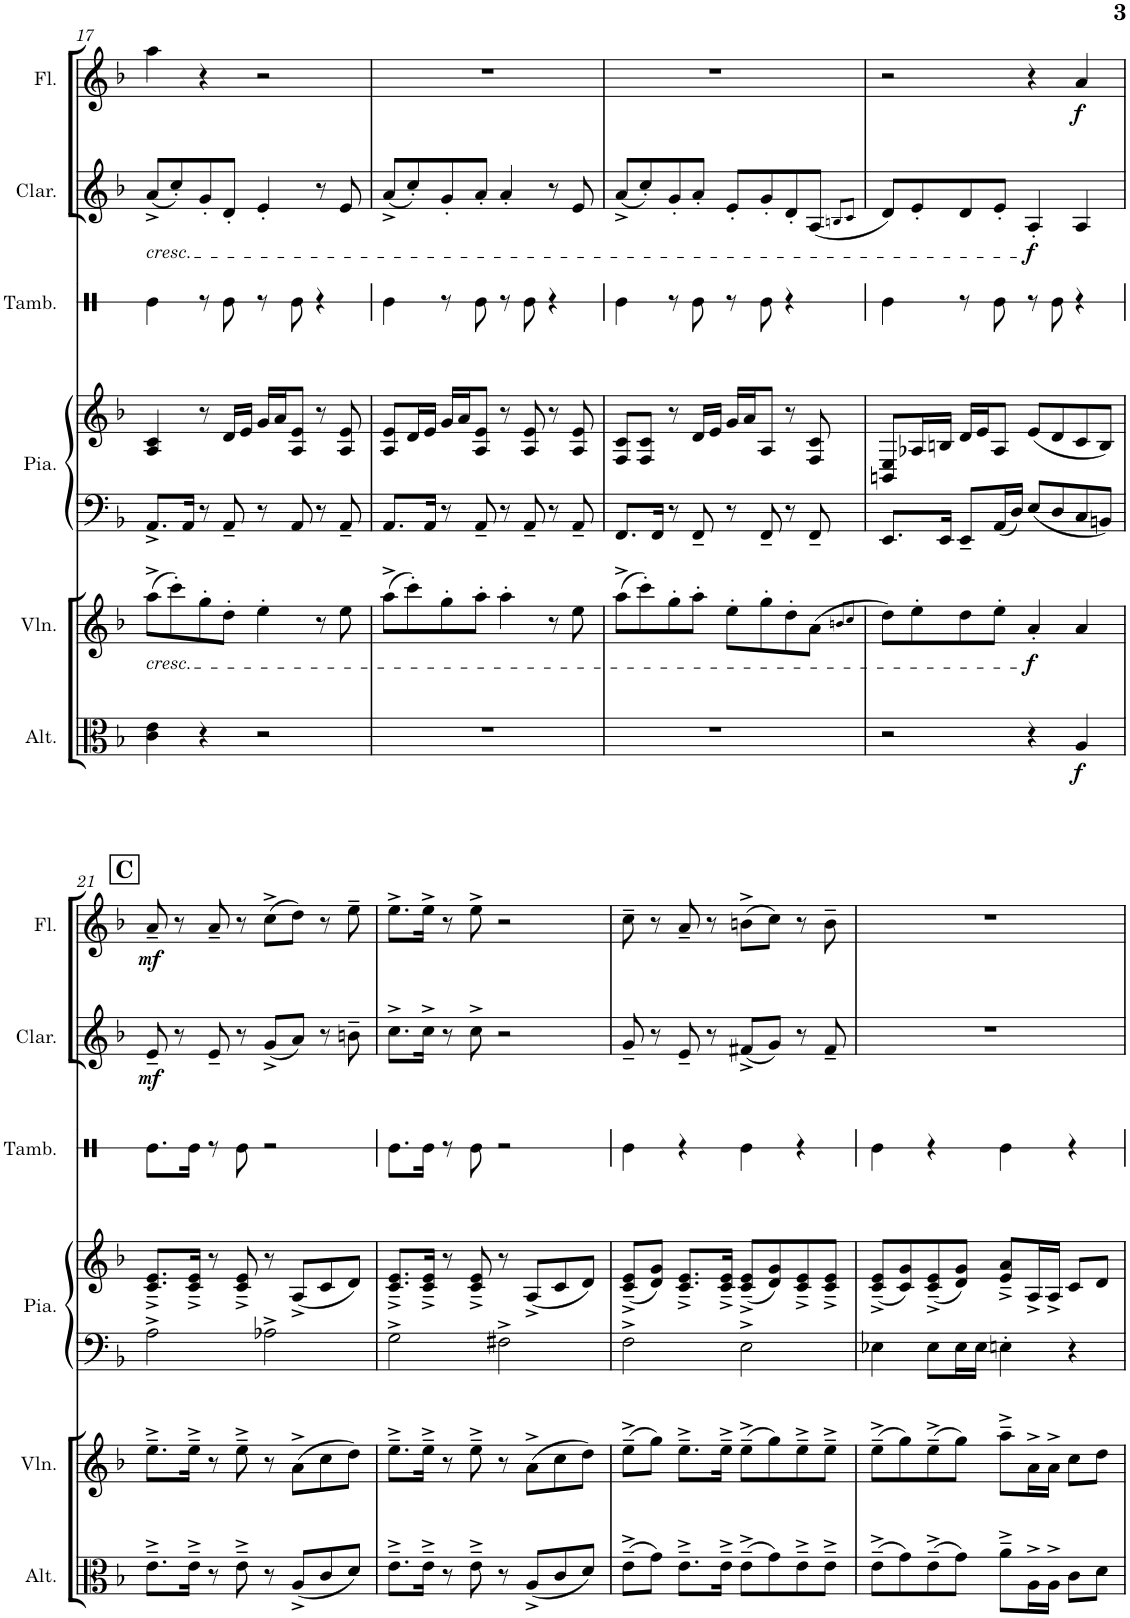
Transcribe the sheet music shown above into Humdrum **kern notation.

**kern	**dynam	**kern	**dynam	**kern	**kern	**kern	**kern	**dynam	**kern	**dynam
*part6	*part6	*part5	*part5	*part4	*part4	*part3	*part2	*part2	*part1	*part1
*staff7	*staff7	*staff6	*staff6	*staff5	*staff4	*staff3	*staff2	*staff2	*staff1	*staff1
*I"Alto	*	*I"Violon	*	*I"Piano	*	*I"Tambourin	*I"Clarinette	*	*I"Flûte	*
*I'Alt.	*	*I'Vln.	*	*I'Pia.	*	*I'Tamb.	*I'Clar.	*	*I'Fl.	*
!!LO:PB:g=z
*clefC3	*	*clefG2	*	*clefF4	*clefG2	*clefX	*clefG2	*	*clefG2	*
*	*	*	*	*	*	*	*Trd1c2	*	*	*
*k[b-]	*	*k[b-]	*	*k[b-]	*k[b-]	*k[]	*k[b-]	*	*k[b-]	*
*M4/4	*	*M4/4	*	*M4/4	*M4/4	*M4/4	*M4/4	*	*M4/4	*
=17	=17	=17	=17	=17	=17	=17	=17	=17	=17	=17
!	!	!	!	!	!	!	!LO:TX:b:i:t=cresc.	!	!	!
!	!	!LO:TX:b:i:t=cresc.	!	!	!	!	!	!	!	!
4c\ 4e\	.	(8aa^\L	.	8.AA^/L	4A/ 4c/	4Re\	(8a^/L	.	4aa\	.
.	.	8ccc'\)	.	.	.	.	8cc'/)	.	.	.
.	.	.	.	16AA/Jk	.	.	.	.	.	.
4r	.	8gg'\	.	8r	8r	8r	8g'/	.	4r	.
.	.	8dd'\J	.	8AA~/	16d/LL	8Re\	8d'/J	.	.	.
.	.	.	.	.	16e/JJ	.	.	.	.	.
2r	.	4ee'\	.	8r	16g/LL	8r	4e'/	.	2r	.
.	.	.	.	.	16a/J	.	.	.	.	.
.	.	.	.	8AA/	8A/ 8e/J	8Re\	.	.	.	.
.	.	8r	.	8r	8r	4r	8r	.	.	.
.	.	8ee\	.	8AA~/	8A/ 8e/	.	8e/	.	.	.
=18	=18	=18	=18	=18	=18	=18	=18	=18	=18	=18
1r	.	(8aa^\L	.	8.AA/L	8A/ 8e/L	4Re\	(8a^/L	.	1r	.
.	.	8ccc'\)	.	.	16d/L	.	8cc'/)	.	.	.
.	.	.	.	16AA/Jk	16e/JJ	.	.	.	.	.
.	.	8gg'\	.	8r	16g/LL	8r	8g'/	.	.	.
.	.	.	.	.	16a/J	.	.	.	.	.
.	.	8aa'\J	.	8AA~/	8A/ 8e/J	8Re\	8a'/J	.	.	.
.	.	4aa'\	.	8r	8r	8r	4a'/	.	.	.
.	.	.	.	8AA~/	8A/ 8e/	8Re\	.	.	.	.
.	.	8r	.	8r	8r	4r	8r	.	.	.
.	.	8ee\	.	8AA~/	8A/ 8e/	.	8e/	.	.	.
=19	=19	=19	=19	=19	=19	=19	=19	=19	=19	=19
1r	.	(8aa^\L	.	8.FF/L	8F/ 8c/L	4Re\	(8a^/L	.	1r	.
.	.	8ccc'\)	.	.	8F/ 8c/J	.	8cc'/)	.	.	.
.	.	.	.	16FF/Jk	.	.	.	.	.	.
.	.	8gg'\	.	8r	8r	8r	8g'/	.	.	.
.	.	8aa'\J	.	8FF~/	16d/LL	8Re\	8a'/J	.	.	.
.	.	.	.	.	16e/JJ	.	.	.	.	.
.	.	8ee'\L	.	8r	16g/LL	8r	8e'/L	.	.	.
.	.	.	.	.	16a/J	.	.	.	.	.
.	.	8gg'\	.	8FF~/	8A/J	8Re\	8g'/	.	.	.
.	.	8dd'\	.	8r	8r	4r	8d'/	.	.	.
.	.	(8a\J	.	8FF~/	8F/ 8c/	.	(8A/J	.	.	.
.	.	8qbn/L	.	.	.	.	8qBn/L	.	.	.
.	.	8qcc/J	.	.	.	.	8qc/J	.	.	.
=20	=20	=20	=20	=20	=20	=20	=20	=20	=20	=20
2r	.	8dd\L)	.	8.EE/L	8BBn/ 8E/L	4Re\	8d/L)	.	2r	.
.	.	8ee'\	.	.	16A-X/L	.	8e'/	.	.	.
.	.	.	.	16EE/Jk	16Bn/JJ	.	.	.	.	.
.	.	8dd\	.	8EE~/L	16d/LL	8r	8d/	.	.	.
.	.	.	.	.	16e/J	.	.	.	.	.
.	.	8ee'\J	.	16AA/L	8A-/J	8Re\	8e'/J	.	.	.
.	.	.	.	16D/JJ	.	.	.	.	.	.
!	!	!	!LO:DY:b	!	!	!	!	!LO:DY:b	!	!
4r	.	4a'/	f	8E/L	(8e/L	8r	4A'/	f	4r	.
.	.	.	.	8D/	8d/	8Re\	.	.	.	.
!	!LO:DY:b	!	!	!	!	!	!	!	!	!LO:DY:b
4A/	f	4a/	.	8C/	8c/	4r	4A/	.	4a/	f
.	.	.	.	8BBn/J	8B/J)	.	.	.	.	.
!!LO:LB:g=z
=21	=21	=21	=21	=21	=21	=21	=21	=21	=21	=21
!	!	!	!	!	!	!	!	!LO:DY:b	!	!LO:DY:b
8.e~^\L	.	8.ee~^\L	.	2A^\	8.c/~^ 8.e/~^L	8.Re\L	8e~/	mf	8a~/	mf
.	.	.	.	.	.	.	8r	.	8r	.
16e~^\Jk	.	16ee~^\Jk	.	.	16c/~^ 16e/~^Jk	16Re\Jk	.	.	.	.
8r	.	8r	.	.	8r	8r	8e~/	.	8a~/	.
8e~^\	.	8ee~^\	.	.	8c/~^ 8e/~^	8Re\	8r	.	8r	.
8r	.	8r	.	2A-X^\	8r	2r	(8g^/L	.	(8cc^\L	.
(8A^/L	.	(8a^\L	.	.	(8A^/L	.	8a/J)	.	8dd\J)	.
8c/	.	8cc\	.	.	8c/	.	8r	.	8r	.
8d/J)	.	8dd\J)	.	.	8d/J)	.	8bn~\	.	8ee~\	.
=22	=22	=22	=22	=22	=22	=22	=22	=22	=22	=22
8.e~^\L	.	8.ee~^\L	.	2G^\	8.c/~^ 8.e/~^L	8.Re\L	8.cc^\L	.	8.ee^\L	.
16e~^\Jk	.	16ee~^\Jk	.	.	16c/~^ 16e/~^Jk	16Re\Jk	16cc^\Jk	.	16ee^\Jk	.
8r	.	8r	.	.	8r	8r	8r	.	8r	.
8e~^\	.	8ee~^\	.	.	8c/~^ 8e/~^	8Re\	8cc^\	.	8ee^\	.
8r	.	8r	.	2F#X^\	8r	2r	2r	.	2r	.
(8A^/L	.	(8a^\L	.	.	(8A^/L	.	.	.	.	.
8c/	.	8cc\	.	.	8c/	.	.	.	.	.
8d/J)	.	8dd\J)	.	.	8d/J)	.	.	.	.	.
=23	=23	=23	=23	=23	=23	=23	=23	=23	=23	=23
(8e~^\L	.	(8ee~^\L	.	2F^\	(8c/~^ 8e/~^L	4Re\	8g~/	.	8cc~\	.
8g\J)	.	8gg\J)	.	.	8d/ 8g/J)	.	8r	.	8r	.
8.e~^\L	.	8.ee~^\L	.	.	8.c/~^ 8.e/~^L	4r	8e~/	.	8a~/	.
.	.	.	.	.	.	.	8r	.	8r	.
16e~^\Jk	.	16ee~^\Jk	.	.	16c/~^ 16e/~^Jk	.	.	.	.	.
(8e~^\L	.	(8ee~^\L	.	2E^\	(8c/~^ 8e/~^L	4Re\	(8f#X^/L	.	(8bn^\L	.
8g\)	.	8gg\)	.	.	8d/ 8g/)	.	8g/J)	.	8cc\J)	.
8e~^\	.	8ee~^\	.	.	8c/~^ 8e/~^	4r	8r	.	8r	.
8e~^\J	.	8ee~^\J	.	.	8c/~^ 8e/~^J	.	8f#~/	.	8b~\	.
=24	=24	=24	=24	=24	=24	=24	=24	=24	=24	=24
(8e~^\L	.	(8ee~^\L	.	4E-X\	(8c/~^ 8e/~^L	4Re\	1r	.	1r	.
8g\)	.	8gg\)	.	.	8c/ 8g/)	.	.	.	.	.
(8e~^\	.	(8ee~^\	.	8E-\L	(8c/~^ 8e/~^	4r	.	.	.	.
8g\J)	.	8gg\J)	.	16E-\L	8d/ 8g/J)	.	.	.	.	.
.	.	.	.	16E-\JJ	.	.	.	.	.	.
8a~^\L	.	8aa~^\L	.	4En'\	8e/~^ 8a/~^L	4Re\	.	.	.	.
16A^\L	.	16a^\L	.	.	16A^/L	.	.	.	.	.
16A^\JJ	.	16a^\JJ	.	.	16A^/JJ	.	.	.	.	.
8c\L	.	8cc\L	.	4r	8c/L	4r	.	.	.	.
8d\J	.	8dd\J	.	.	8d/J	.	.	.	.	.
=	=	=	=	=	=	=	=	=	=	=
*-	*-	*-	*-	*-	*-	*-	*-	*-	*-	*-
